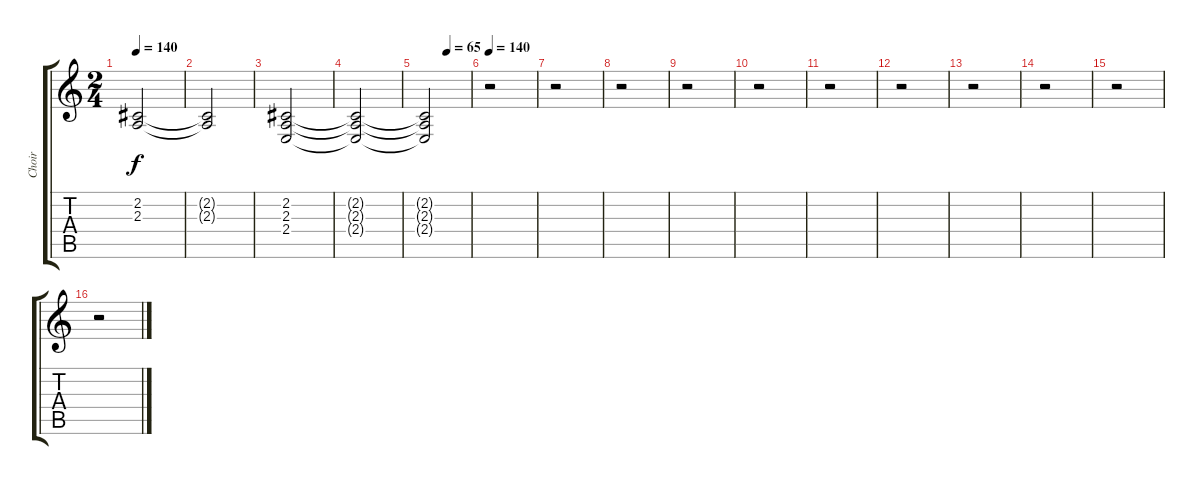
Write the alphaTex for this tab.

\track ("Choir" "Choir") {instrument choiraahs}
\staff {score tabs}
\tuning (E4 B3 G3 D3 A2 E2) {hide}
\ts (2 4)
\tempo 140
\clef g2
\ks c
(2.2 2.3).2{dy f} |
(2.2{t} 2.3{t}).2 |
(2.2 2.3 2.4).2 |
(2.2{t} 2.3{t} 2.4{t}).2 |
\tempo (65 0.5)
(2.2{t} 2.3{t} 2.4{t}).2 |
\tempo 140
r.2 |
r.2 |
r.2 |
r.2 |
r.2 |
r.2 |
r.2 |
r.2 |
r.2 |
r.2 |
r.2
